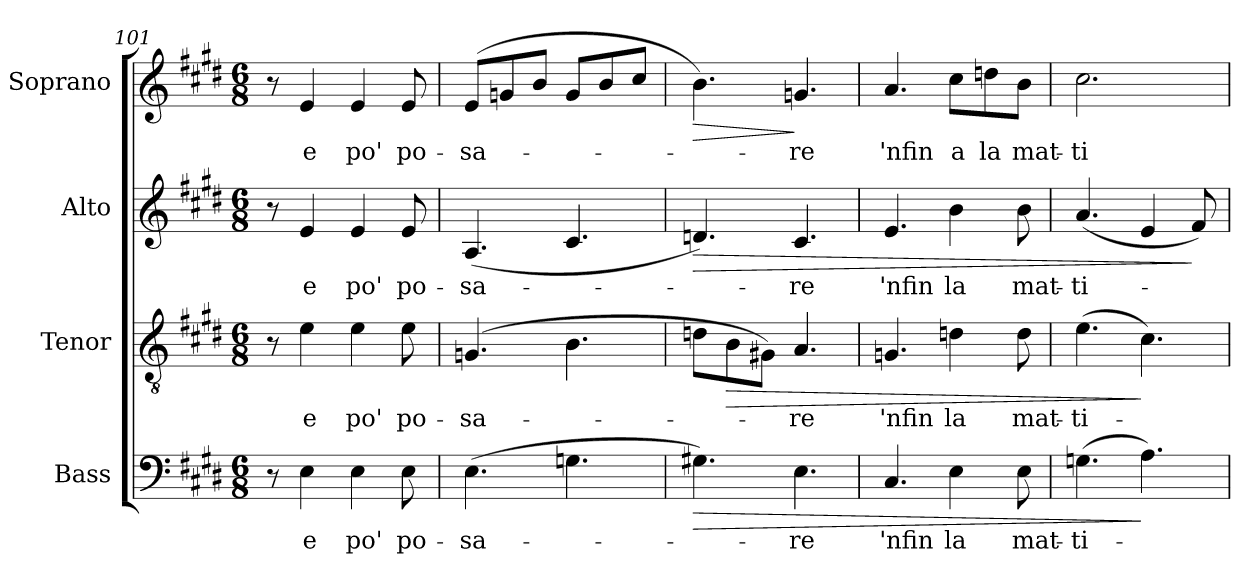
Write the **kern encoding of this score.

**kern	**text	**dynam	**kern	**text	**dynam	**kern	**text	**dynam	**kern	**text	**dynam
*part4	*part4	*part4	*part3	*part3	*part3	*part2	*part2	*part2	*part1	*part1	*part1
*staff4	*staff4	*staff4	*staff3	*staff3	*staff3	*staff2	*staff2	*staff2	*staff1	*staff1	*staff1
*I"Bass	*	*	*I"Tenor	*	*	*I"Alto	*	*	*I"Soprano	*	*
*I'B.	*	*	*I'T.	*	*	*I'A.	*	*	*I'S.	*	*
*clefF4	*	*	*clefGv2	*	*	*clefG2	*	*	*clefG2	*	*
*	*	*	*ITrd7c12	*	*	*	*	*	*	*	*
*k[f#c#g#d#]	*	*	*k[f#c#g#d#]	*	*	*k[f#c#g#d#]	*	*	*k[f#c#g#d#]	*	*
*E:	*	*	*E:	*	*	*E:	*	*	*E:	*	*
*M6/8	*	*	*M6/8	*	*	*M6/8	*	*	*M6/8	*	*
=101	=101	=101	=101	=101	=101	=101	=101	=101	=101	=101	=101
8r	.	.	8r	.	.	8r	.	.	8r	.	.
!	!LO:LY:b:color=#000000	!	!	!	!	!	!	!	!	!	!
!	!	!	!	!LO:LY:b:color=#000000	!	!	!	!	!	!	!
!	!	!	!	!	!	!	!LO:LY:b:color=#000000	!	!	!	!
!	!	!	!	!	!	!	!	!	!	!LO:LY:b:color=#000000	!
4Ei\	e	.	4Ei\	e	.	4ei/	e	.	4ei/	e	.
!	!LO:LY:b:color=#000000	!	!	!	!	!	!	!	!	!	!
!	!	!	!	!LO:LY:b:color=#000000	!	!	!	!	!	!	!
!	!	!	!	!	!	!	!LO:LY:b:color=#000000	!	!	!	!
!	!	!	!	!	!	!	!	!	!	!LO:LY:b:color=#000000	!
4Ei\	po'	.	4Ei\	po'	.	4ei/	po'	.	4ei/	po'	.
!	!LO:LY:b:color=#000000	!	!	!	!	!	!	!	!	!	!
!	!	!	!	!LO:LY:b:color=#000000	!	!	!	!	!	!	!
!	!	!	!	!	!	!	!LO:LY:b:color=#000000	!	!	!	!
!	!	!	!	!	!	!	!	!	!	!LO:LY:b:color=#000000	!
8Ei\	po-	.	8Ei\	po-	.	8ei/	po-	.	8ei/	po-	.
=102	=102	=102	=102	=102	=102	=102	=102	=102	=102	=102	=102
!	!LO:LY:b:color=#000000	!	!	!	!	!	!	!	!	!	!
!	!	!	!	!LO:LY:b:color=#000000	!	!	!	!	!	!	!
!	!	!	!	!	!	!	!LO:LY:b:color=#000000	!	!	!	!
!	!	!	!	!	!	!	!	!	!	!LO:LY:b:color=#000000	!
(4.Ei\	-sa-	.	(4.GGni/	-sa-	.	(4.Ai/	-sa-	.	(8ei/L	-sa-	.
.	.	.	.	.	.	.	.	.	8gni/	.	.
.	.	.	.	.	.	.	.	.	8bi/J	.	.
4.Gni\	.	.	4.BBi\	.	.	4.c#i/	.	.	8gi/L	.	.
.	.	.	.	.	.	.	.	.	8bi/	.	.
.	.	.	.	.	.	.	.	.	8cc#i/J	.	.
!!LO:PB:g=z
=103	=103	=103	=103	=103	=103	=103	=103	=103	=103	=103	=103
!	!	!LO:HP:b	!	!	!	!	!	!LO:HP:b	!	!	!LO:HP:b
4.G#Xi\)	.	>	8Dni\L	.	.	4.dni/)	.	>	4.bi\)	.	>
!	!	!	!	!	!LO:HP:b	!	!	!	!	!	!
.	.	.	8BBi\	.	>	.	.	.	.	.	.
.	.	.	8GG#Xi\J)	.	.	.	.	.	.	.	.
!	!LO:LY:b:color=#000000	!	!	!	!	!	!	!	!	!	!
!	!	!	!	!LO:LY:b:color=#000000	!	!	!	!	!	!	!
!	!	!	!	!	!	!	!LO:LY:b:color=#000000	!	!	!	!
!	!	!	!	!	!	!	!	!	!	!LO:LY:b:color=#000000	!
4.Ei\	-re	.	4.AAi/	-re	.	4.c#i/	-re	.	4.gni/	-re	]
=104	=104	=104	=104	=104	=104	=104	=104	=104	=104	=104	=104
!	!LO:LY:b:color=#000000	!	!	!	!	!	!	!	!	!	!
!	!	!	!	!LO:LY:b:color=#000000	!	!	!	!	!	!	!
!	!	!	!	!	!	!	!LO:LY:b:color=#000000	!	!	!	!
!	!	!	!	!	!	!	!	!	!	!LO:LY:b:color=#000000	!
4.C#i/	'nfin	.	4.GGni/	'nfin	.	4.ei/	'nfin	.	4.ai/	'nfin	.
!	!LO:LY:b:color=#000000	!	!	!	!	!	!	!	!	!	!
!	!	!	!	!LO:LY:b:color=#000000	!	!	!	!	!	!	!
!	!	!	!	!	!	!	!LO:LY:b:color=#000000	!	!	!	!
!	!	!	!	!	!	!	!	!	!	!LO:LY:b:color=#000000	!
4Ei\	la	.	4Dni\	la	.	4bi\	la	.	8cc#i\L	a	.
!	!	!	!	!	!	!	!	!	!	!LO:LY:b:color=#000000	!
.	.	.	.	.	.	.	.	.	8ddni\	la	.
!	!LO:LY:b:color=#000000	!	!	!	!	!	!	!	!	!	!
!	!	!	!	!LO:LY:b:color=#000000	!	!	!	!	!	!	!
!	!	!	!	!	!	!	!LO:LY:b:color=#000000	!	!	!	!
!	!	!	!	!	!	!	!	!	!	!LO:LY:b:color=#000000	!
8Ei\	mat-	.	8Di\	mat-	.	8bi\	mat-	.	8bi\J	mat-	.
=105	=105	=105	=105	=105	=105	=105	=105	=105	=105	=105	=105
!	!LO:LY:b:color=#000000	!	!	!	!	!	!	!	!	!	!
!	!	!	!	!LO:LY:b:color=#000000	!	!	!	!	!	!	!
!	!	!	!	!	!	!	!LO:LY:b:color=#000000	!	!	!	!
!	!	!	!	!	!	!	!	!	!	!LO:LY:b:color=#000000	!
(4.Gni\	-ti-	.	(4.Ei\	-ti-	.	(4.ai/	-ti-	.	2.cc#i\	-ti-	.
4.Ai\)	.	]	4.C#i\)	.	]	4ei/	.	.	.	.	.
.	.	.	.	.	.	8f#i/)	.	]	.	.	.
=	=	=	=	=	=	=	=	=	=	=	=
*-	*-	*-	*-	*-	*-	*-	*-	*-	*-	*-	*-
